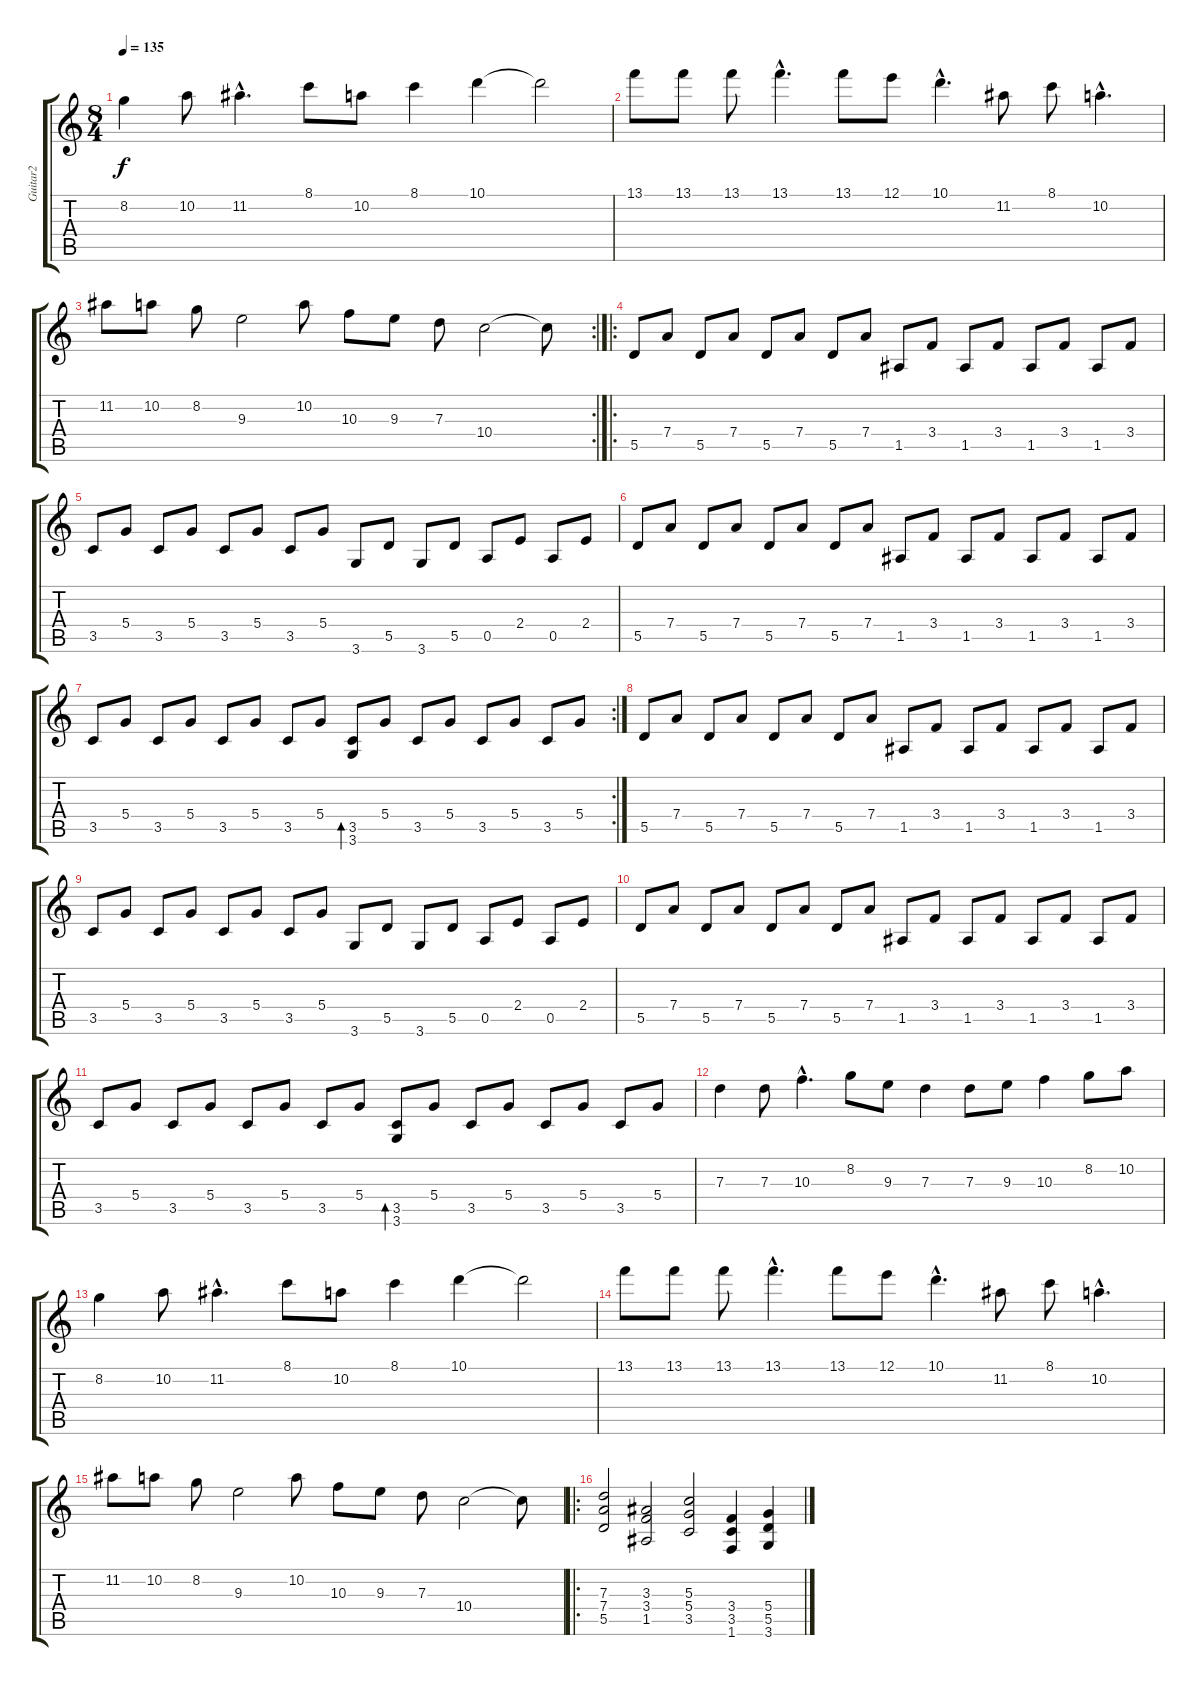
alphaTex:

\track ("Guitar2" "Guitar2") {instrument overdrivenguitar}
\staff {score tabs}
\tuning (E4 B3 G3 D3 A2 E2) {hide}
\ts (8 4)
\tempo 135
\clef g2
\ks c
8.2.4{dy f} 10.2.8 11.2{hac}.4{d} 8.1.8 10.2.8 8.1.4 10.1.4 10.1{t}.2 |
13.1.8 13.1.8 13.1.8 13.1{hac}.4{d} 13.1.8 12.1.8 10.1{hac}.4{d} 11.2.8 8.1.8 10.2{hac}.4{d} |
\rc 2
11.2.8 10.2.8 8.2.8 9.3.2 10.2.8 10.3.8 9.3.8 7.3.8 10.4.2 10.4{t}.8 |
\ro
5.5.8{volume 10 instrument acousticguitarnylon} 7.4.8 5.5.8 7.4.8 5.5.8 7.4.8 5.5.8 7.4.8 1.5.8 3.4.8 1.5.8 3.4.8 1.5.8 3.4.8 1.5.8 3.4.8 |
3.5.8 5.4.8 3.5.8 5.4.8 3.5.8 5.4.8 3.5.8 5.4.8 3.6.8 5.5.8 3.6.8 5.5.8 0.5.8 2.4.8 0.5.8 2.4.8 |
5.5.8{instrument acousticguitarnylon} 7.4.8 5.5.8 7.4.8 5.5.8 7.4.8 5.5.8 7.4.8 1.5.8 3.4.8 1.5.8 3.4.8 1.5.8 3.4.8 1.5.8 3.4.8 |
\rc 2
3.5.8 5.4.8 3.5.8 5.4.8 3.5.8 5.4.8 3.5.8 5.4.8 (3.5 3.6).8{bd 480} 5.4.8 3.5.8 5.4.8 3.5.8 5.4.8 3.5.8 5.4.8 |
5.5.8{instrument acousticguitarnylon} 7.4.8 5.5.8 7.4.8 5.5.8 7.4.8 5.5.8 7.4.8 1.5.8 3.4.8 1.5.8 3.4.8 1.5.8 3.4.8 1.5.8 3.4.8 |
3.5.8 5.4.8 3.5.8 5.4.8 3.5.8 5.4.8 3.5.8 5.4.8 3.6.8 5.5.8 3.6.8 5.5.8 0.5.8 2.4.8 0.5.8 2.4.8 |
5.5.8{instrument acousticguitarnylon} 7.4.8 5.5.8 7.4.8 5.5.8 7.4.8 5.5.8 7.4.8 1.5.8 3.4.8 1.5.8 3.4.8 1.5.8 3.4.8 1.5.8 3.4.8 |
3.5.8 5.4.8 3.5.8 5.4.8 3.5.8 5.4.8 3.5.8 5.4.8 (3.5 3.6).8{bd 480} 5.4.8 3.5.8 5.4.8 3.5.8 5.4.8 3.5.8 5.4.8 |
7.3.4{volume 14} 7.3.8 10.3{hac}.4{d} 8.2.8 9.3.8 7.3.4 7.3.8 9.3.8 10.3.4 8.2.8 10.2.8 |
8.2.4 10.2.8 11.2{hac}.4{d} 8.1.8 10.2.8 8.1.4 10.1.4 10.1{t}.2 |
13.1.8 13.1.8 13.1.8 13.1{hac}.4{d} 13.1.8 12.1.8 10.1{hac}.4{d} 11.2.8 8.1.8 10.2{hac}.4{d} |
11.2.8 10.2.8 8.2.8 9.3.2 10.2.8 10.3.8 9.3.8 7.3.8 10.4.2 10.4{t}.8 |
\ro
(7.3 7.4 5.5).2{volume 10 instrument overdrivenguitar} (3.3 3.4 1.5).2 (5.3 5.4 3.5).2 (3.4 3.5 1.6).4 (5.4 5.5 3.6).4
